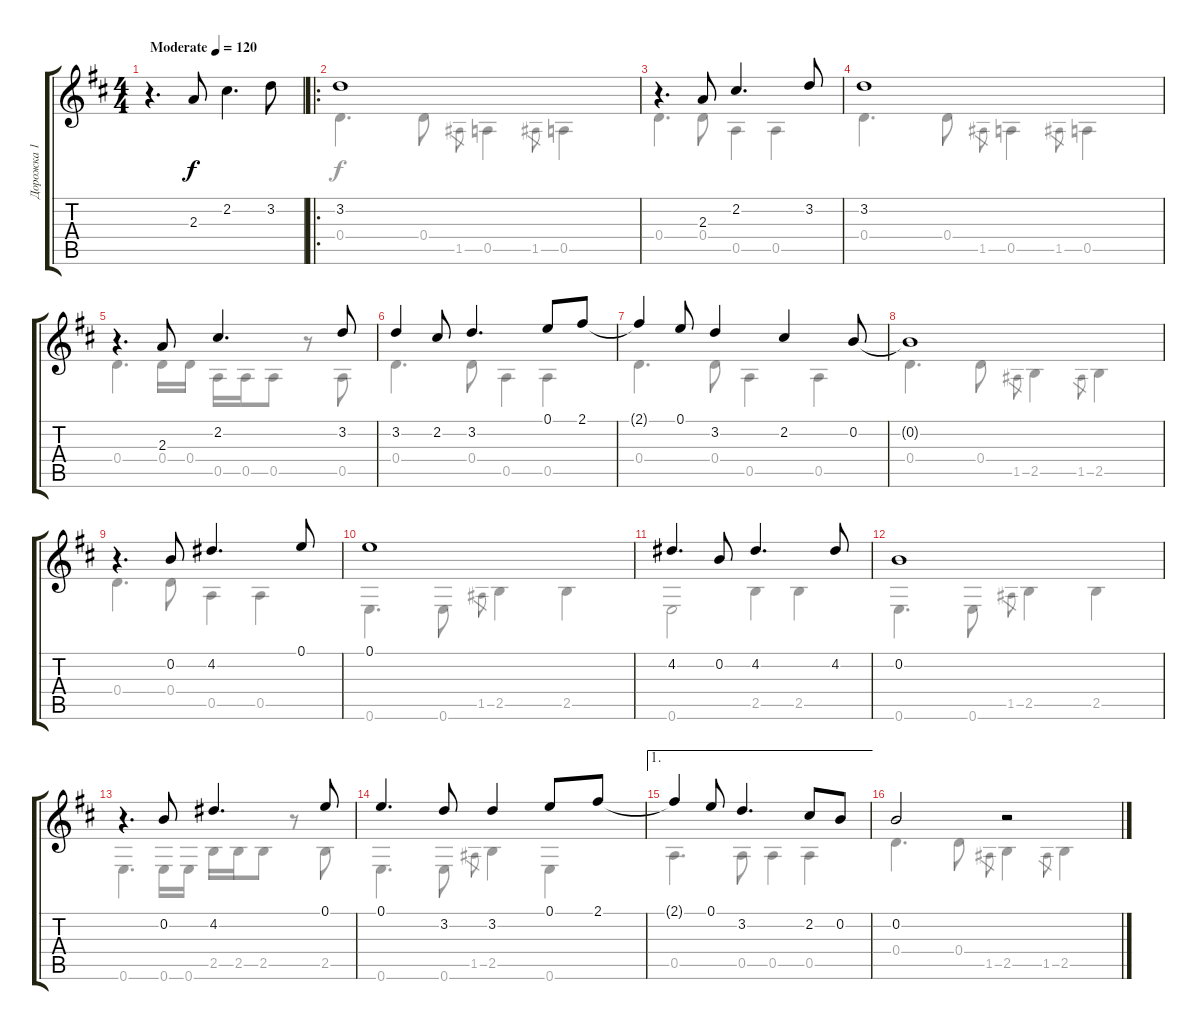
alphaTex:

\track ("Дорожка 1" "Дорожка 1") {instrument acousticguitarnylon}
\staff {score tabs}
\tuning (E4 B3 G3 D3 A2 E2) {hide}
\voice
\ts (4 4)
\tempo (120 "Moderate")
\clef g2
\ks d
r.4{d dy f instrument acousticguitarnylon} 2.3.8 2.2.4{d} 3.2.8 |
\ro
3.2.1 |
r.4{d} 2.3.8 2.2.4{d} 3.2.8 |
3.2.1 |
r.4{d} 2.3.8 2.2.4{d} 3.2.8 |
3.2.4 2.2.8 3.2.4{d} 0.1.8 2.1.8 |
2.1{t}.4 0.1.8 3.2.4 2.2.4 0.2.8 |
0.2{t}.1 |
r.4{d} 0.2.8 4.2.4{d} 0.1.8 |
0.1.1 |
4.2.4{d} 0.2.8 4.2.4{d} 4.2.8 |
0.2.1 |
r.4{d} 0.2.8 4.2.4{d} 0.1.8 |
0.1.4{d} 3.2.8 3.2.4 0.1.8 2.1.8 |
\ae 1
2.1{t}.4 0.1.8 3.2.4{d} 2.2.8 0.2.8 |
0.2.2 r.2
\voice
\clef g2
\ottava regular
\simile none
\ks d
|
0.4.4{d} 0.4.8 1.5.8{gr} 0.5.4 1.5.8{gr} 0.5.4 |
0.4.4{d} 0.4.8 0.5.4 0.5.4 |
0.4.4{d} 0.4.8 1.5.8{gr} 0.5.4 1.5.8{gr} 0.5.4 |
0.4.4{d} 0.4.16 0.4.16 0.5.16 0.5.16 0.5.8 r.8 0.5.8 |
0.4.4{d} 0.4.8 0.5.4 0.5.4 |
0.4.4{d} 0.4.8 0.5.4 0.5.4 |
0.4.4{d} 0.4.8 1.5.8{gr} 2.5.4 1.5.8{gr} 2.5.4 |
0.4.4{d} 0.4.8 0.5.4 0.5.4 |
0.6.4{d} 0.6.8 1.5.8{gr} 2.5.4 2.5.4 |
0.6.2 2.5.4 2.5.4 |
0.6.4{d} 0.6.8 1.5.8{gr} 2.5.4 2.5.4 |
0.6.4{d} 0.6.16 0.6.16 2.5.16 2.5.16 2.5.8 r.8 2.5.8 |
0.6.4{d} 0.6.8 1.5.8{gr} 2.5.4 0.6.4 |
0.5.4{d} 0.5.8 0.5.4 0.5.4 |
0.4.4{d} 0.4.8 1.5.8{gr} 2.5.4 1.5.8{gr} 2.5.4
